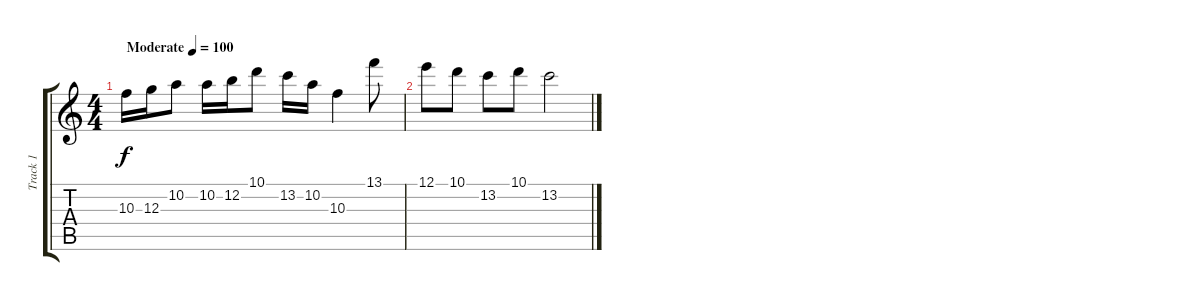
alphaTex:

\track ("Track 1" "Track 1") {instrument distortionguitar}
\staff {score tabs}
\tuning (E4 B3 G3 D3 A2 E2) {hide}
\ts (4 4)
\tempo (100 "Moderate")
\clef g2
\ks c
10.3.16{dy f instrument distortionguitar} 12.3.16 10.2.8 10.2.16 12.2.16 10.1.8 13.2.16 10.2.16 10.3.4 13.1.8 |
12.1.8 10.1.8 13.2.8 10.1.8 13.2.2
